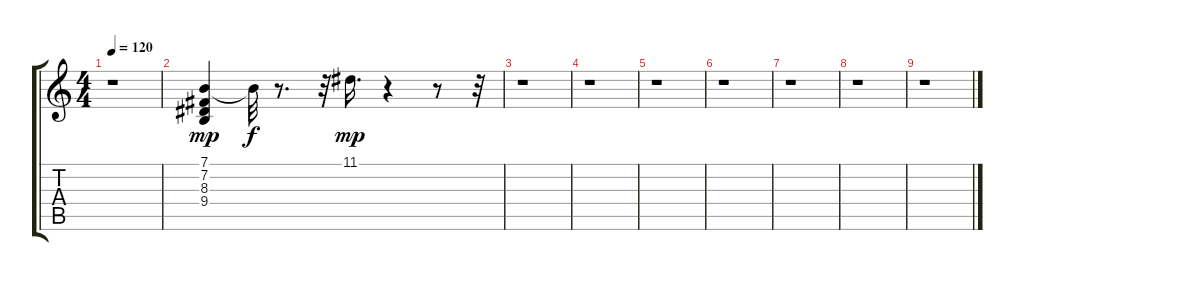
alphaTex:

\track "" {instrument stringensemble2}
\staff {score tabs}
\tuning (E4 B3 G3 D3 A2 E2) {hide}
\ts (4 4)
\tempo 120
\clef g2
\ks c
r.1{dy f} |
(7.1 7.2 8.3 9.4).4{dy mp} 7.1{t}.32{dy f} r.8{d} r.32 11.1.16{d dy mp} r.4 r.8 r.32 |
r.1 |
r.1 |
r.1 |
r.1 |
r.1 |
r.1 |
r.1
